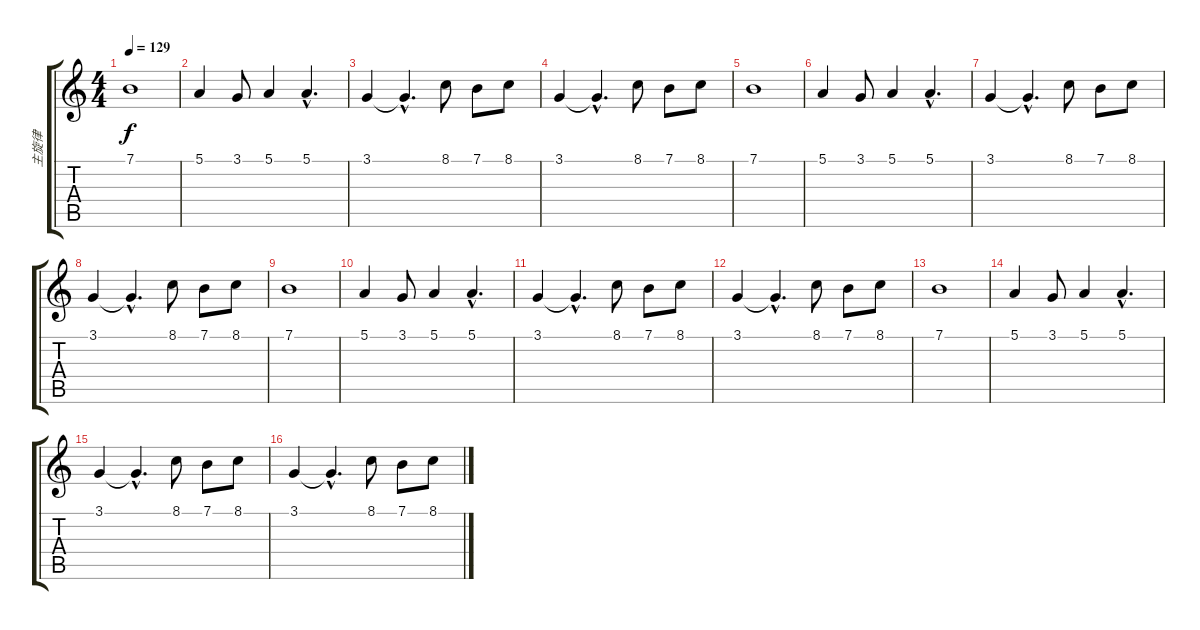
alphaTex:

\track ("主旋律" "主旋律") {instrument choiraahs}
\staff {score tabs}
\tuning (E4 B3 G3 D3 A2 E2) {hide}
\ts (4 4)
\tempo 129
\clef g2
\ks c
7.1.1{dy f} |
5.1.4 3.1.8 5.1.4 5.1{hac}.4{d} |
3.1.4 3.1{hac t}.4{d} 8.1.8 7.1.8 8.1.8 |
3.1.4 3.1{hac t}.4{d} 8.1.8 7.1.8 8.1.8 |
7.1.1 |
5.1.4 3.1.8 5.1.4 5.1{hac}.4{d} |
3.1.4 3.1{hac t}.4{d} 8.1.8 7.1.8 8.1.8 |
3.1.4 3.1{hac t}.4{d} 8.1.8 7.1.8 8.1.8 |
7.1.1 |
5.1.4 3.1.8 5.1.4 5.1{hac}.4{d} |
3.1.4 3.1{hac t}.4{d} 8.1.8 7.1.8 8.1.8 |
3.1.4 3.1{hac t}.4{d} 8.1.8 7.1.8 8.1.8 |
7.1.1 |
5.1.4 3.1.8 5.1.4 5.1{hac}.4{d} |
3.1.4 3.1{hac t}.4{d} 8.1.8 7.1.8 8.1.8 |
3.1.4 3.1{hac t}.4{d} 8.1.8 7.1.8 8.1.8
